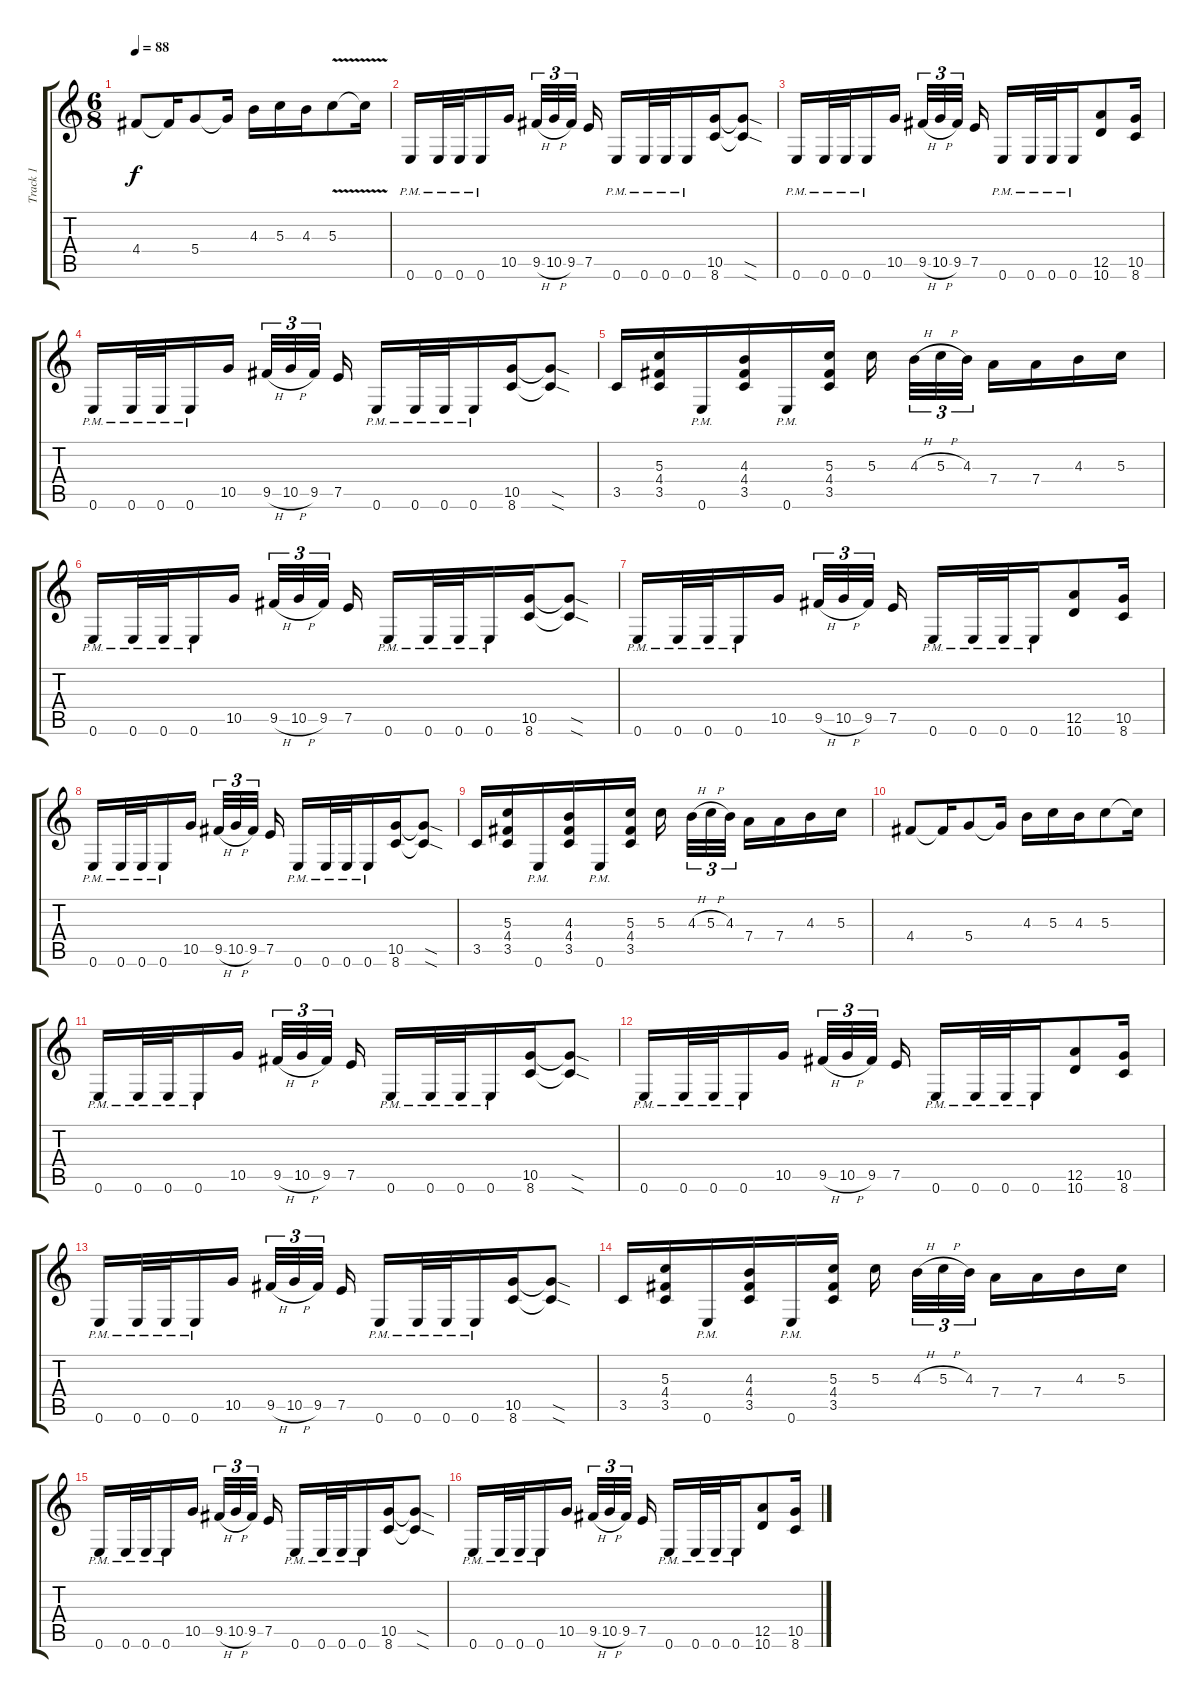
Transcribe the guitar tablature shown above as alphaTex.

\track ("Track 1" "Track 1") {instrument electricguitarclean}
\staff {score tabs}
\tuning (E4 B3 G3 D3 A2 E2) {hide}
\ts (6 8)
\tempo 88
\clef g2
\ks c
4.4.8{dy f} 4.4{t}.16 5.4.8 5.4{t}.16 4.3.16 5.3.16 4.3.16 5.3{v}.8 5.3{t}.16 |
0.6{pm}.16 0.6{pm}.32 0.6{pm}.32 0.6{pm}.16 10.5.16{beam splitsecondary} 9.5{h}.32{tu (3 2)} 10.5{h}.32{tu (3 2)} 9.5.32{tu (3 2) beam splitsecondary} 7.5.16 0.6{pm}.16 0.6{pm}.32 0.6{pm}.32 0.6{pm}.16 (10.5 8.6).16 (10.5{sod t} 8.6{sod t}).8 |
0.6{pm}.16 0.6{pm}.32 0.6{pm}.32 0.6{pm}.16 10.5.16{beam splitsecondary} 9.5{h}.32{tu (3 2)} 10.5{h}.32{tu (3 2)} 9.5.32{tu (3 2) beam splitsecondary} 7.5.16 0.6{pm}.16 0.6{pm}.32 0.6{pm}.32 0.6{pm}.16 (12.5 10.6).8 (10.5 8.6).16 |
0.6{pm}.16 0.6{pm}.32 0.6{pm}.32 0.6{pm}.16 10.5.16{beam splitsecondary} 9.5{h}.32{tu (3 2)} 10.5{h}.32{tu (3 2)} 9.5.32{tu (3 2) beam splitsecondary} 7.5.16 0.6{pm}.16 0.6{pm}.32 0.6{pm}.32 0.6{pm}.16 (10.5 8.6).16 (10.5{sod t} 8.6{sod t}).8 |
3.5.16 (5.3 4.4 3.5).16 0.6{pm}.16 (4.3 4.4 3.5).16 0.6{pm}.16 (5.3 4.4 3.5).16 5.3.16{beam splitsecondary} 4.3{h}.32{tu (3 2)} 5.3{h}.32{tu (3 2)} 4.3.32{tu (3 2) beam splitsecondary} 7.4.16 7.4.16 4.3.16 5.3.16 |
0.6{pm}.16 0.6{pm}.32 0.6{pm}.32 0.6{pm}.16 10.5.16{beam splitsecondary} 9.5{h}.32{tu (3 2)} 10.5{h}.32{tu (3 2)} 9.5.32{tu (3 2) beam splitsecondary} 7.5.16 0.6{pm}.16 0.6{pm}.32 0.6{pm}.32 0.6{pm}.16 (10.5 8.6).16 (10.5{sod t} 8.6{sod t}).8 |
0.6{pm}.16 0.6{pm}.32 0.6{pm}.32 0.6{pm}.16 10.5.16{beam splitsecondary} 9.5{h}.32{tu (3 2)} 10.5{h}.32{tu (3 2)} 9.5.32{tu (3 2) beam splitsecondary} 7.5.16 0.6{pm}.16 0.6{pm}.32 0.6{pm}.32 0.6{pm}.16 (12.5 10.6).8 (10.5 8.6).16 |
0.6{pm}.16 0.6{pm}.32 0.6{pm}.32 0.6{pm}.16 10.5.16{beam splitsecondary} 9.5{h}.32{tu (3 2)} 10.5{h}.32{tu (3 2)} 9.5.32{tu (3 2) beam splitsecondary} 7.5.16 0.6{pm}.16 0.6{pm}.32 0.6{pm}.32 0.6{pm}.16 (10.5 8.6).16 (10.5{sod t} 8.6{sod t}).8 |
3.5.16 (5.3 4.4 3.5).16 0.6{pm}.16 (4.3 4.4 3.5).16 0.6{pm}.16 (5.3 4.4 3.5).16 5.3.16{beam splitsecondary} 4.3{h}.32{tu (3 2)} 5.3{h}.32{tu (3 2)} 4.3.32{tu (3 2) beam splitsecondary} 7.4.16 7.4.16 4.3.16 5.3.16 |
4.4.8 4.4{t}.16 5.4.8 5.4{t}.16 4.3.16 5.3.16 4.3.16 5.3.8 5.3{t}.16 |
0.6{pm}.16 0.6{pm}.32 0.6{pm}.32 0.6{pm}.16 10.5.16{beam splitsecondary} 9.5{h}.32{tu (3 2)} 10.5{h}.32{tu (3 2)} 9.5.32{tu (3 2) beam splitsecondary} 7.5.16 0.6{pm}.16 0.6{pm}.32 0.6{pm}.32 0.6{pm}.16 (10.5 8.6).16 (10.5{sod t} 8.6{sod t}).8 |
0.6{pm}.16 0.6{pm}.32 0.6{pm}.32 0.6{pm}.16 10.5.16{beam splitsecondary} 9.5{h}.32{tu (3 2)} 10.5{h}.32{tu (3 2)} 9.5.32{tu (3 2) beam splitsecondary} 7.5.16 0.6{pm}.16 0.6{pm}.32 0.6{pm}.32 0.6{pm}.16 (12.5 10.6).8 (10.5 8.6).16 |
0.6{pm}.16 0.6{pm}.32 0.6{pm}.32 0.6{pm}.16 10.5.16{beam splitsecondary} 9.5{h}.32{tu (3 2)} 10.5{h}.32{tu (3 2)} 9.5.32{tu (3 2) beam splitsecondary} 7.5.16 0.6{pm}.16 0.6{pm}.32 0.6{pm}.32 0.6{pm}.16 (10.5 8.6).16 (10.5{sod t} 8.6{sod t}).8 |
3.5.16 (5.3 4.4 3.5).16 0.6{pm}.16 (4.3 4.4 3.5).16 0.6{pm}.16 (5.3 4.4 3.5).16 5.3.16{beam splitsecondary} 4.3{h}.32{tu (3 2)} 5.3{h}.32{tu (3 2)} 4.3.32{tu (3 2) beam splitsecondary} 7.4.16 7.4.16 4.3.16 5.3.16 |
0.6{pm}.16 0.6{pm}.32 0.6{pm}.32 0.6{pm}.16 10.5.16{beam splitsecondary} 9.5{h}.32{tu (3 2)} 10.5{h}.32{tu (3 2)} 9.5.32{tu (3 2) beam splitsecondary} 7.5.16 0.6{pm}.16 0.6{pm}.32 0.6{pm}.32 0.6{pm}.16 (10.5 8.6).16 (10.5{sod t} 8.6{sod t}).8 |
0.6{pm}.16 0.6{pm}.32 0.6{pm}.32 0.6{pm}.16 10.5.16{beam splitsecondary} 9.5{h}.32{tu (3 2)} 10.5{h}.32{tu (3 2)} 9.5.32{tu (3 2) beam splitsecondary} 7.5.16 0.6{pm}.16 0.6{pm}.32 0.6{pm}.32 0.6{pm}.16 (12.5 10.6).8 (10.5 8.6).16
